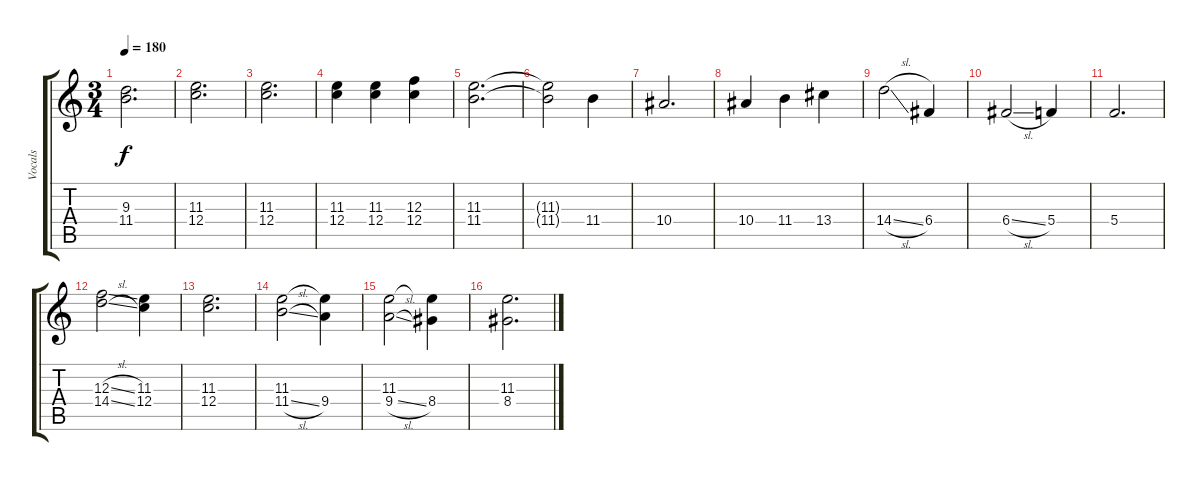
\track ("Vocals" "Vocals") {instrument electricguitarjazz}
\staff {score tabs}
\tuning (D4 A3 F3 C3 G2 C2) {hide}
\ts (3 4)
\tempo 180
\clef g2
\ks c
(9.3 11.4).2{d dy f} |
(11.3 12.4).2{d} |
(11.3 12.4).2{d} |
(11.3 12.4).4 (11.3 12.4).4 (12.3 12.4).4 |
(11.3 11.4).2{d} |
(11.3{t} 11.4{t}).2 11.4.4 |
10.4.2{d} |
10.4.4 11.4.4 13.4.4 |
14.4{sl}.2 6.4.4 |
6.4{sl}.2 5.4.4 |
5.4.2{d} |
(12.3{sl} 14.4{sl}).2 (11.3 12.4).4 |
(11.3 12.4).2{d} |
(11.3 11.4{sl}).2 (11.3{t} 9.4).4 |
(11.3 9.4{sl}).2 (11.3{t} 8.4).4 |
(11.3 8.4).2{d}
